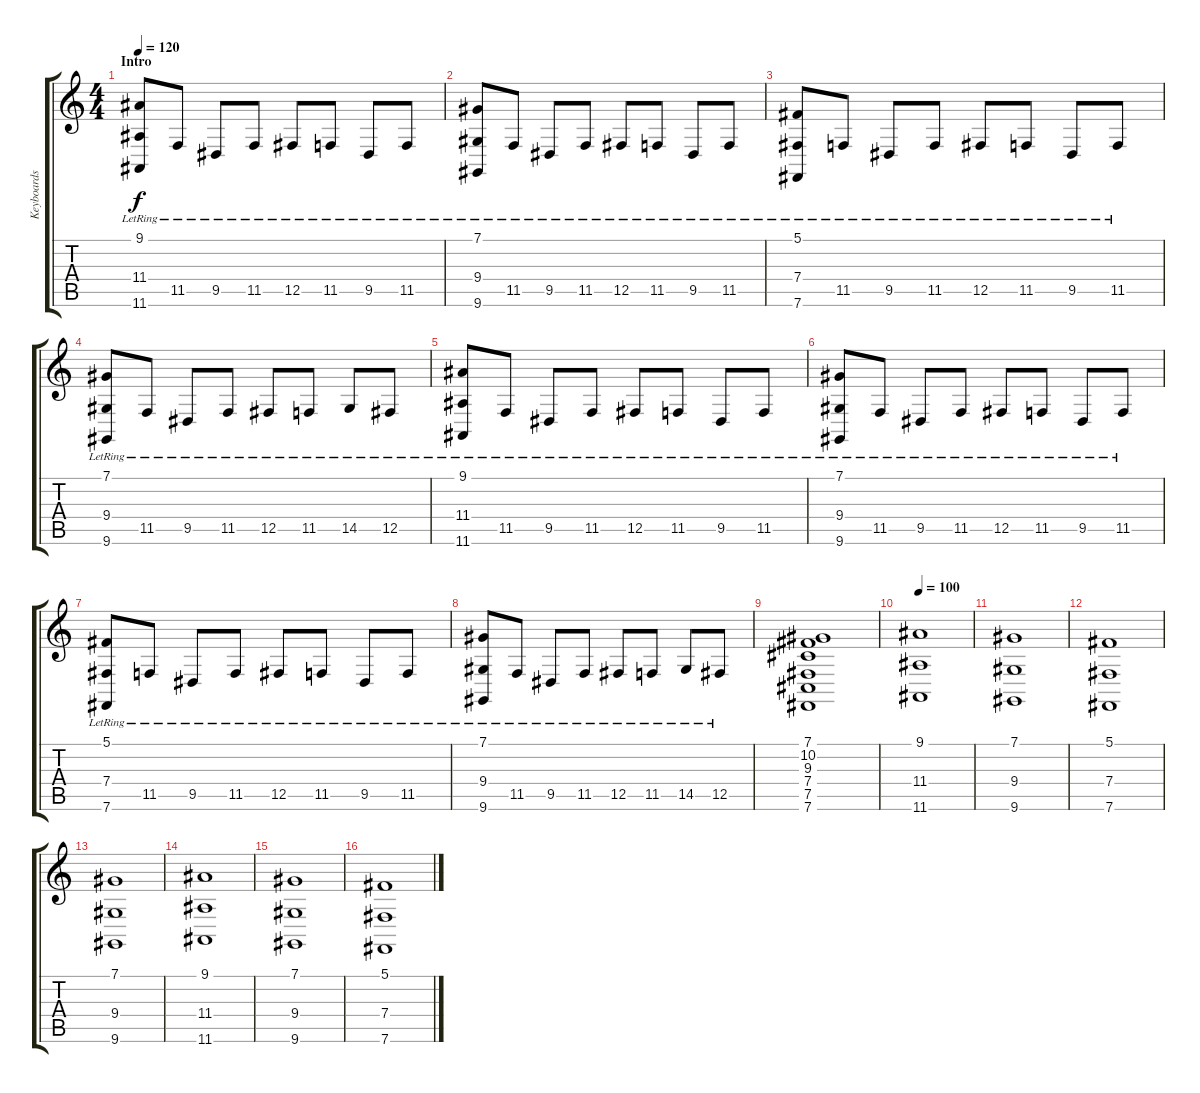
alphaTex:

\track ("Keyboards" "Keyboards") {instrument stringensemble1}
\staff {score tabs}
\tuning (Db4 Ab3 E3 B2 Gb2 B1) {hide}
\ts (4 4)
\section ("" "Intro")
\tempo 120
\tempo 125
\tempo 120
\clef g2
\ks c
(9.1{lr} 11.4{lr} 11.6{lr}).8{dy f volume 13 instrument stringensemble1} 11.5{lr}.8 9.5{lr}.8 11.5{lr}.8 12.5{lr}.8 11.5{lr}.8 9.5{lr}.8 11.5{lr}.8 |
(7.1{lr} 9.4{lr} 9.6{lr}).8 11.5{lr}.8 9.5{lr}.8 11.5{lr}.8 12.5{lr}.8 11.5{lr}.8 9.5{lr}.8 11.5{lr}.8 |
(5.1{lr} 7.4{lr} 7.6{lr}).8 11.5{lr}.8 9.5{lr}.8 11.5{lr}.8 12.5{lr}.8 11.5{lr}.8 9.5{lr}.8 11.5{lr}.8 |
(7.1{lr} 9.4{lr} 9.6{lr}).8 11.5{lr}.8 9.5{lr}.8 11.5{lr}.8 12.5{lr}.8 11.5{lr}.8 14.5{lr}.8 12.5{lr}.8 |
(9.1{lr} 11.4{lr} 11.6{lr}).8 11.5{lr}.8 9.5{lr}.8 11.5{lr}.8 12.5{lr}.8 11.5{lr}.8 9.5{lr}.8 11.5{lr}.8 |
(7.1{lr} 9.4{lr} 9.6{lr}).8 11.5{lr}.8 9.5{lr}.8 11.5{lr}.8 12.5{lr}.8 11.5{lr}.8 9.5{lr}.8 11.5{lr}.8 |
(5.1{lr} 7.4{lr} 7.6{lr}).8 11.5{lr}.8 9.5{lr}.8 11.5{lr}.8 12.5{lr}.8 11.5{lr}.8 9.5{lr}.8 11.5{lr}.8 |
(7.1{lr} 9.4{lr} 9.6{lr}).8 11.5{lr}.8 9.5{lr}.8 11.5{lr}.8 12.5{lr}.8 11.5{lr}.8 14.5{lr}.8 12.5{lr}.8 |
(7.1 10.2 9.3 7.4 7.5 7.6).1 |
\tempo 100
(9.1 11.4 11.6).1{volume 10} |
(7.1 9.4 9.6).1 |
(5.1 7.4 7.6).1 |
(7.1 9.4 9.6).1 |
(9.1 11.4 11.6).1 |
(7.1 9.4 9.6).1 |
(5.1 7.4 7.6).1
